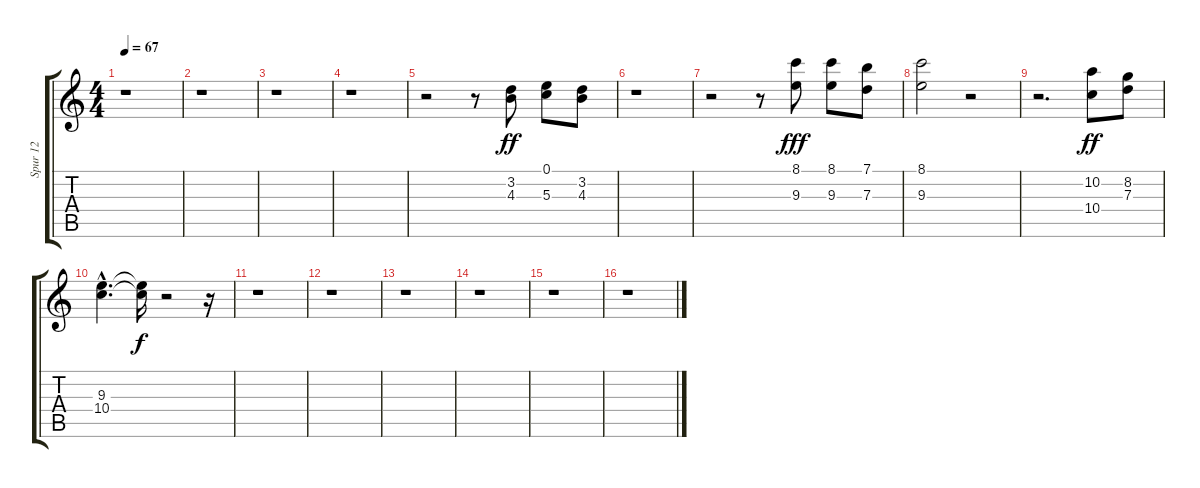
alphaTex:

\track ("Spur 12" "Spur 12") {instrument electricguitarjazz}
\staff {score tabs}
\tuning (E4 B3 G3 D3 A2 E2) {hide}
\ts (4 4)
\tempo 67
\clef g2
\ks c
r.1{dy ff} |
r.1 |
r.1 |
r.1 |
r.2 r.8 (3.2 4.3).8 (0.1 5.3).8 (3.2 4.3).8 |
r.1 |
r.2 r.8 (8.1 9.3).8{dy fff} (8.1 9.3).8 (7.1 7.3).8 |
(8.1 9.3).2 r.2 |
r.2{d} (10.2 10.4).8{dy ff} (8.2 7.3).8 |
(9.3{hac} 10.4{hac}).4{d} (9.3{t} 10.4{t}).16{dy f} r.2 r.16 |
r.1 |
r.1 |
r.1 |
r.1 |
r.1 |
r.1
